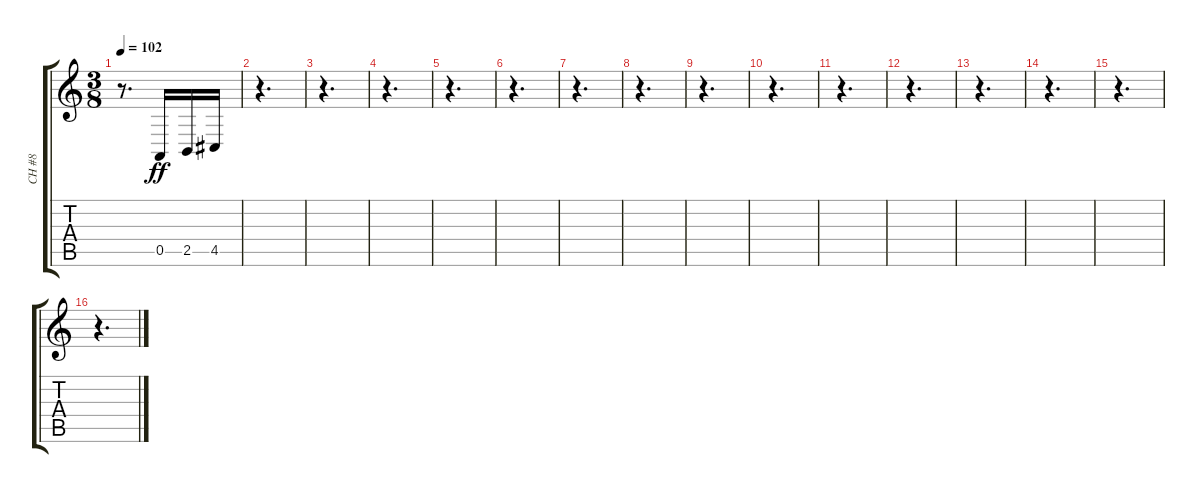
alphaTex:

\track ("CH #8" "CH #8") {instrument stringensemble1}
\staff {score tabs}
\tuning (E4 B3 G3 D3 A2 E2) {hide}
\ts (3 8)
\tempo 102
\clef g2
\ks c
r.8{d dy ff} 0.5.16 2.5.16 4.5.16 |
r.4{d} |
r.4{d} |
r.4{d} |
r.4{d} |
r.4{d} |
r.4{d} |
r.4{d} |
r.4{d} |
r.4{d} |
r.4{d} |
r.4{d} |
r.4{d} |
r.4{d} |
r.4{d} |
r.4{d}
